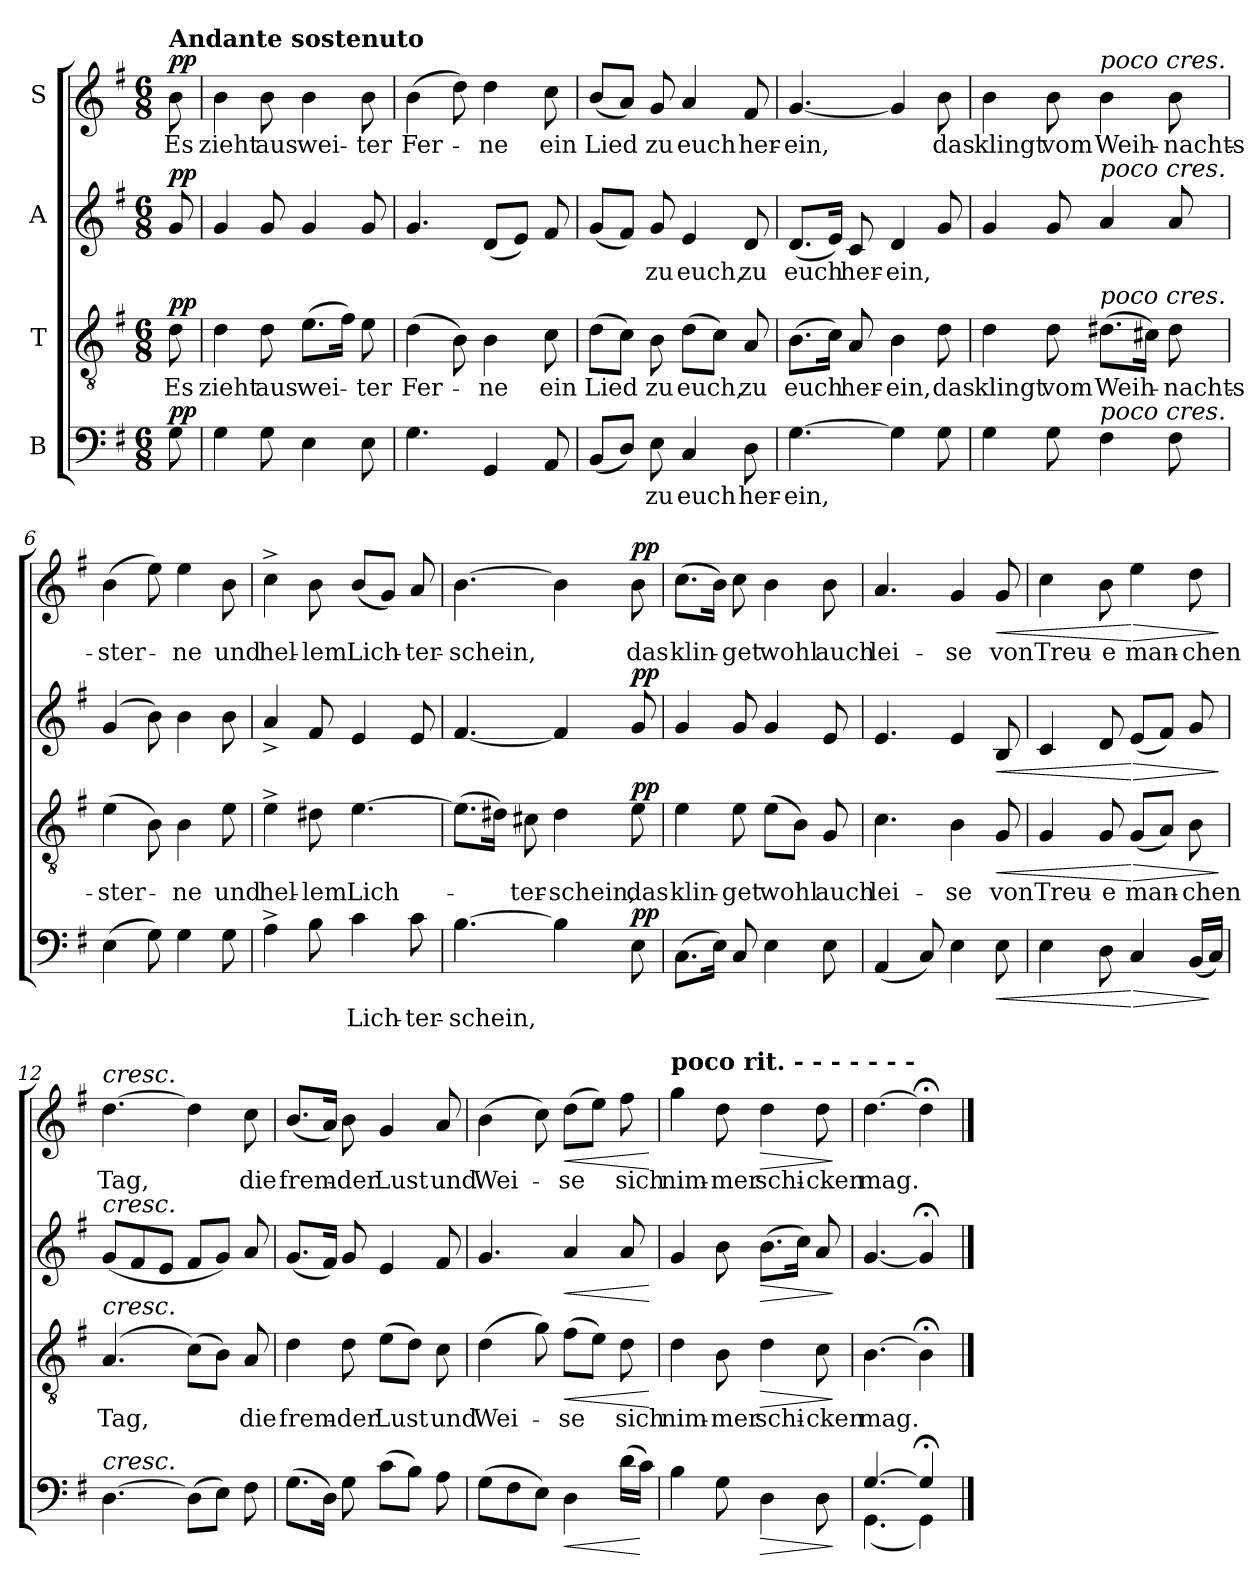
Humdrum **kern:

**kern	**text	**dynam	**kern	**text	**dynam	**kern	**text	**dynam	**kern	**text	**dynam
*part4	*part4	*part4	*part3	*part3	*part3	*part2	*part2	*part2	*part1	*part1	*part1
*staff4	*staff4	*staff4	*staff3	*staff3	*staff3	*staff2	*staff2	*staff2	*staff1	*staff1	*staff1
*I"B	*	*	*I"T	*	*	*I"A	*	*	*I"S	*	*
*clefF4	*	*	*clefGv2	*	*	*clefG2	*	*	*clefG2	*	*
*k[f#]	*	*	*k[f#]	*	*	*k[f#]	*	*	*k[f#]	*	*
*M6/8	*	*	*M6/8	*	*	*M6/8	*	*	*M6/8	*	*
=	=	=	=	=	=	=	=	=	=	=	=
!	!	!	!	!	!	!	!	!	!LO:TX:a:B:t=Andante sostenuto	!	!
!	!	!LO:DY:a	!	!	!LO:DY:a	!	!	!LO:DY:a	!	!	!LO:DY:a
8G\	.	pp	8d\	Es	pp	8g/	.	pp	8b\	Es	pp
=1	=1	=1	=1	=1	=1	=1	=1	=1	=1	=1	=1
4G\	.	.	4d\	zieht	.	4g/	.	.	4b\	zieht	.
8G\	.	.	8d\	aus	.	8g/	.	.	8b\	aus	.
4E\	.	.	(8.e\L	wei-	.	4g/	.	.	4b\	wei-	.
.	.	.	16f#\Jk)	.	.	.	.	.	.	.	.
8E\	.	.	8e\	-ter	.	8g/	.	.	8b\	-ter	.
=2	=2	=2	=2	=2	=2	=2	=2	=2	=2	=2	=2
4.G\	.	.	(4d\	Fer-	.	4.g/	.	.	(4b\	Fer-	.
.	.	.	8B\)	.	.	.	.	.	8dd\)	.	.
4GG/	.	.	4B\	-ne	.	(8d/L	.	.	4dd\	-ne	.
.	.	.	.	.	.	8e/J)	.	.	.	.	.
8AA/	.	.	8c\	ein	.	8f#/	.	.	8cc\	ein	.
=3	=3	=3	=3	=3	=3	=3	=3	=3	=3	=3	=3
(8BB/L	.	.	(8d\L	Lied	.	(8g/L	.	.	(8b/L	Lied	.
8D/J)	.	.	8c\J)	.	.	8f#/J)	.	.	8a/J)	.	.
8E\	zu	.	8B\	zu	.	8g/	zu	.	8g/	zu	.
4C/	euch	.	(8d\L	euch,	.	4e/	euch,	.	4a/	euch	.
.	.	.	8c\J)	.	.	.	.	.	.	.	.
8D\	her-	.	8A/	zu	.	8d/	zu	.	8f#/	her-	.
=4	=4	=4	=4	=4	=4	=4	=4	=4	=4	=4	=4
[4.G\	-ein,	.	(8.B\L	euch	.	(8.d/L	euch	.	[4.g/	-ein,	.
.	.	.	16c\Jk)	.	.	16e/Jk)	.	.	.	.	.
.	.	.	8A/	her-	.	8c/	her-	.	.	.	.
4G\]	.	.	4B\	-ein,	.	4d/	-ein,	.	4g/]	.	.
8G\	.	.	8d\	das	.	8g/	.	.	8b\	das	.
!!LO:LB:g=z
=5	=5	=5	=5	=5	=5	=5	=5	=5	=5	=5	=5
4G\	.	.	4d\	klingt	.	4g/	.	.	4b\	klingt	.
8G\	.	.	8d\	vom	.	8g/	.	.	8b\	vom	.
!	!	!	!	!	!	!	!	!	!LO:TX:a:i:t=poco cres.	!	!
!	!	!	!	!	!	!LO:TX:a:i:t=poco cres.	!	!	!	!	!
!	!	!	!LO:TX:a:i:t=poco cres.	!	!	!	!	!	!	!	!
!LO:TX:a:i:t=poco cres.	!	!	!	!	!	!	!	!	!	!	!
4F#\	.	.	(8.d#X\L	Weih-	.	4a/	.	.	4b\	Weih-	.
.	.	.	16c#X\Jk)	.	.	.	.	.	.	.	.
8F#\	.	.	8d#\	-nachts-	.	8a/	.	.	8b\	-nachts-	.
=6	=6	=6	=6	=6	=6	=6	=6	=6	=6	=6	=6
(4E\	.	.	(4e\	-ster-	.	(4g/	.	.	(4b\	-ster-	.
8G\)	.	.	8B\)	.	.	8b\)	.	.	8ee\)	.	.
4G\	.	.	4B\	-ne	.	4b\	.	.	4ee\	-ne	.
8G\	.	.	8e\	und	.	8b\	.	.	8b\	und	.
=7	=7	=7	=7	=7	=7	=7	=7	=7	=7	=7	=7
4A^\	.	.	4e^\	hel-	.	4a^/	.	.	4cc^\	hel-	.
8B\	.	.	8d#X\	-lem	.	8f#/	.	.	8b\	-lem	.
4c\	Lich-	.	[4.e\	Lich-	.	4e/	.	.	(8b/L	Lich-	.
.	.	.	.	.	.	.	.	.	8g/J)	.	.
8c\	-ter-	.	.	.	.	8e/	.	.	8a/	-ter-	.
=8	=8	=8	=8	=8	=8	=8	=8	=8	=8	=8	=8
[4.B\	-schein,	.	(8.e\L]	.	.	[4.f#/	.	.	[4.b\	-schein,	.
.	.	.	16d#X\Jk)	.	.	.	.	.	.	.	.
.	.	.	8c#X\	-ter-	.	.	.	.	.	.	.
4B\]	.	.	4d#\	-schein,	.	4f#/]	.	.	4b\]	.	.
!	!	!LO:DY:a	!	!	!LO:DY:a	!	!	!LO:DY:a	!	!	!LO:DY:a
8E\	.	pp	8e\	das	pp	8g/	.	pp	8b\	das	pp
!!LO:LB:g=z
=9	=9	=9	=9	=9	=9	=9	=9	=9	=9	=9	=9
(8.C\L	.	.	4e\	klin-	.	4g/	.	.	(8.cc\L	klin-	.
16E\Jk)	.	.	.	.	.	.	.	.	16b\Jk)	.	.
8C/	.	.	8e\	-get	.	8g/	.	.	8cc\	-get	.
4E\	.	.	(8e\L	wohl	.	4g/	.	.	4b\	wohl	.
.	.	.	8B\J)	.	.	.	.	.	.	.	.
8E\	.	.	8G/	auch	.	8e/	.	.	8b\	auch	.
=10	=10	=10	=10	=10	=10	=10	=10	=10	=10	=10	=10
(4AA/	.	.	4.c\	lei-	.	4.e/	.	.	4.a/	lei-	.
8C/)	.	.	.	.	.	.	.	.	.	.	.
4E\	.	.	4B\	-se	.	4e/	.	.	4g/	-se	.
!	!	!LO:HP:b	!	!	!LO:HP:b	!	!	!LO:HP:b	!	!	!LO:HP:b
8E\	.	<	8G/	von	<	8B/	.	<	8g/	von	<
=11	=11	=11	=11	=11	=11	=11	=11	=11	=11	=11	=11
4E\	.	.	4G/	Treu-	.	4c/	.	.	4cc\	Treu-	.
8D\	.	.	8G/	-e	.	8d/	.	.	8b\	-e	.
!	!	!LO:HP:n=1:b	!	!	!LO:HP:n=1:b	!	!	!LO:HP:n=1:b	!	!	!LO:HP:n=1:b
4C/	.	[ >	(8G/L	man-	[ >	(8e/L	.	[ >	4ee\	man-	[ >
.	.	.	8A/J)	.	.	8f#/J)	.	.	.	.	.
(16BB/LL	.	.	8B\	-chen	.	8g/	.	.	8dd\	-chen	.
16C/JJ)	.	]	.	.	.	.	.	.	.	.	.
.	.	.	.	.	]	.	.	]	.	.	]
=12	=12	=12	=12	=12	=12	=12	=12	=12	=12	=12	=12
!	!	!	!	!	!	!	!	!	!LO:TX:a:i:t=cresc.	!	!
!	!	!	!	!	!	!LO:TX:a:i:t=cresc.	!	!	!	!	!
!	!	!	!LO:TX:a:i:t=cresc.	!	!	!	!	!	!	!	!
!LO:TX:a:i:t=cresc.	!	!	!	!	!	!	!	!	!	!	!
[4.D\	.	.	(4.A/	Tag,	.	(8g/L	.	.	[4.dd\	Tag,	.
.	.	.	.	.	.	8f#/	.	.	.	.	.
.	.	.	.	.	.	8e/J	.	.	.	.	.
(8D\L]	.	.	(8c\L)	.	.	8f#/L	.	.	4dd\]	.	.
8E\J)	.	.	8B\J)	.	.	8g/J)	.	.	.	.	.
8F#\	.	.	8A/	die	.	8a/	.	.	8cc\	die	.
!!LO:LB:g=z
=13	=13	=13	=13	=13	=13	=13	=13	=13	=13	=13	=13
(8.G\L	.	.	4d\	frem-	.	(8.g/L	.	.	(8.b/L	frem-	.
16D\Jk)	.	.	.	.	.	16f#/Jk)	.	.	16a/Jk)	.	.
8G\	.	.	8d\	-der	.	8g/	.	.	8b\	-der	.
(8c\L	.	.	(8e\L	Lust	.	4e/	.	.	4g/	Lust	.
8B\J)	.	.	8d\J)	.	.	.	.	.	.	.	.
8A\	.	.	8c\	und	.	8f#/	.	.	8a/	und	.
=14	=14	=14	=14	=14	=14	=14	=14	=14	=14	=14	=14
(8G\L	.	.	(4d\	Wei-	.	4.g/	.	.	(4b\	Wei-	.
8F#\	.	.	.	.	.	.	.	.	.	.	.
8E\J)	.	.	8g\)	.	.	.	.	.	8cc\)	.	.
!	!	!LO:HP:b	!	!	!LO:HP:b	!	!	!LO:HP:b	!	!	!LO:HP:b
4D\	.	<	(8f#\L	-se	<	4a/	.	<	(8dd\L	-se	<
.	.	.	8e\J)	.	.	.	.	.	8ee\J)	.	.
(16d\LL	.	.	8d\	sich	.	8a/	.	.	8ff#\	sich	.
16c\JJ)	.	[	.	.	.	.	.	.	.	.	.
.	.	.	.	.	[	.	.	[	.	.	[
=15	=15	=15	=15	=15	=15	=15	=15	=15	=15	=15	=15
!	!	!	!	!	!	!	!	!	!LO:TX:a:B:t=poco rit.    -    -    -    -    -    -    -	!	!
4B\	.	.	4d\	nim-	.	4g/	.	.	4gg\	nim-	.
8G\	.	.	8B\	-mer	.	8b\	.	.	8dd\	-mer	.
!	!	!LO:HP:b	!	!	!LO:HP:b	!	!	!LO:HP:b	!	!	!LO:HP:b
4D\	.	>	4d\	schi-	>	(8.b\L	.	>	4dd\	schi-	>
.	.	.	.	.	.	16cc\Jk)	.	.	.	.	.
8D\	.	.	8c\	-cken	.	8a/	.	.	8dd\	-cken	.
.	.	]	.	.	]	.	.	]	.	.	]
=16	=16	=16	=16	=16	=16	=16	=16	=16	=16	=16	=16
*^	*	*	*	*	*	*	*	*	*	*	*
[4.G/	(4.GG\	.	.	[4.B\	mag.	.	[4.g/	.	.	[4.dd\	mag.	.
4G;</]	4GG\)	.	.	4B;<\]	.	.	4g;</]	.	.	4dd;<\]	.	.
*v	*v	*	*	*	*	*	*	*	*	*	*	*
==	==	==	==	==	==	==	==	==	==	==	==
*-	*-	*-	*-	*-	*-	*-	*-	*-	*-	*-	*-
